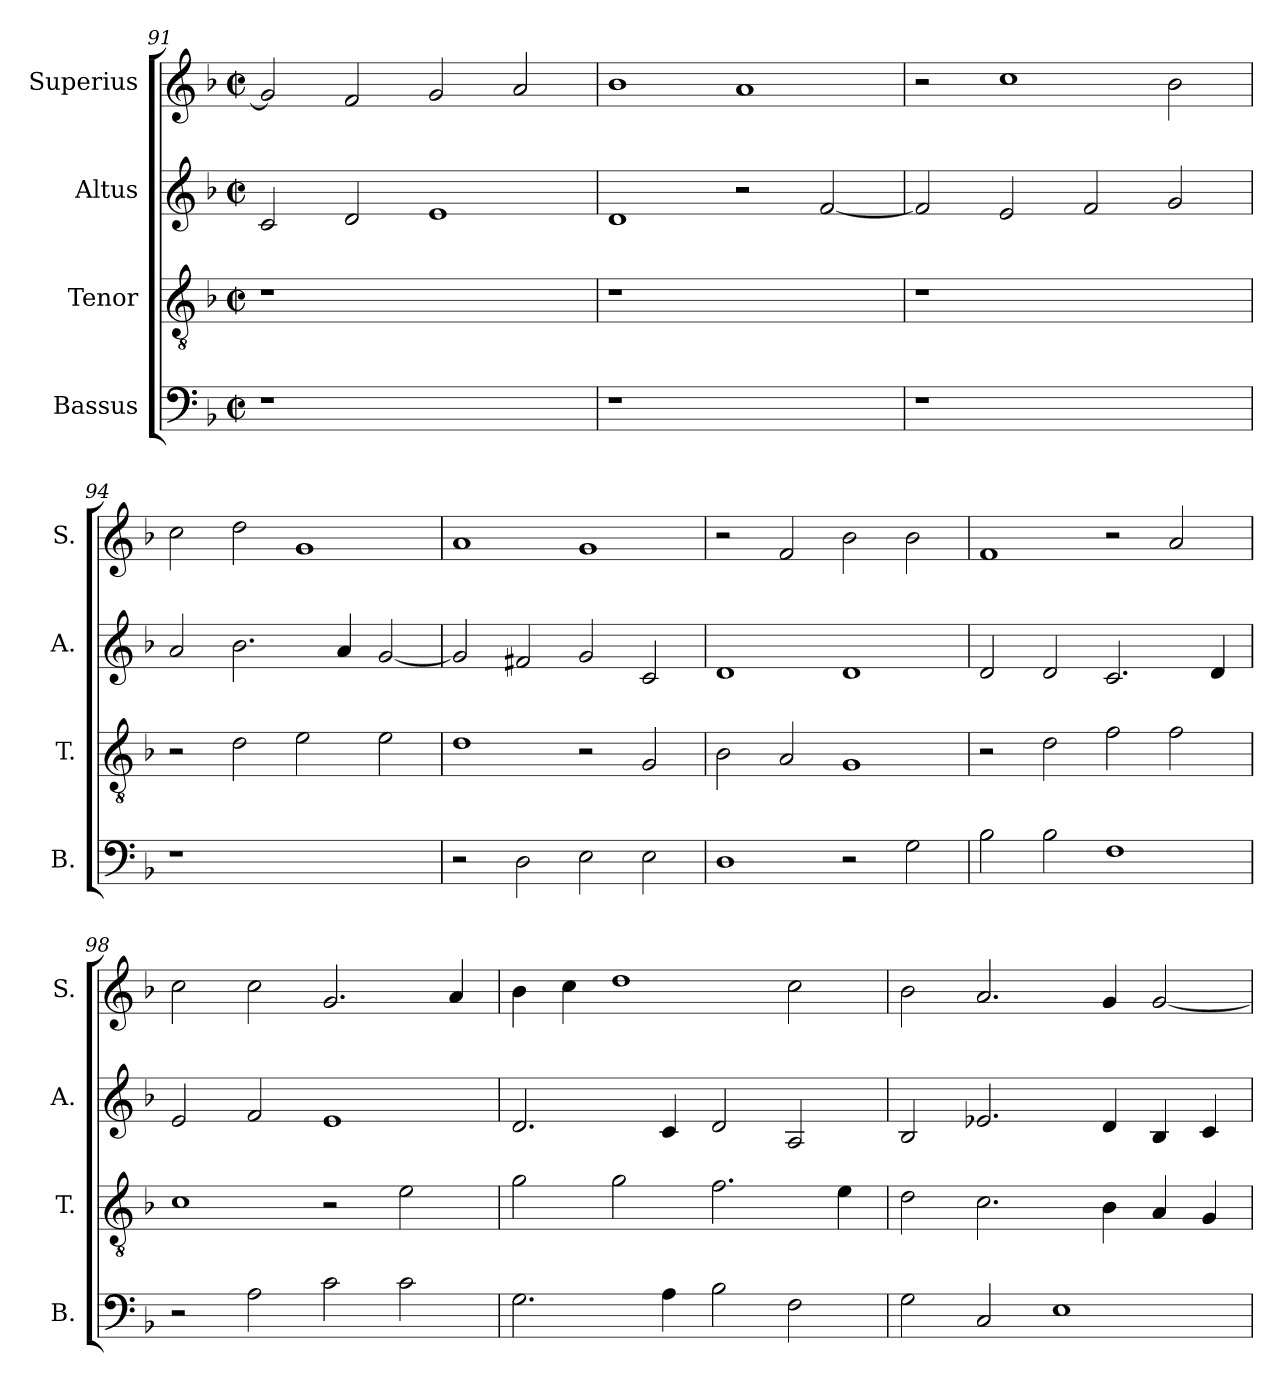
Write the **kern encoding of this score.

**kern	**kern	**kern	**kern
*part4	*part3	*part2	*part1
*staff4	*staff3	*staff2	*staff1
*I"Bassus	*I"Tenor	*I"Altus	*I"Superius
*I'B.	*I'T.	*I'A.	*I'S.
*clefF4	*clefGv2	*clefG2	*clefG2
*	*ITrd7c12	*	*
*k[b-]	*k[b-]	*k[b-]	*k[b-]
*F:	*F:	*F:	*F:
*M2/2	*M2/2	*M2/2	*M2/2
*met(c|)	*met(c|)	*met(c|)	*met(c|)
=91	=91	=91	=91
!LO:N:vis=1	!LO:N:vis=1	!	!
1r	1r	2ci/	2gi/]
.	.	2di/	2fi/
1ryy	1ryy	1ei	2gi/
.	.	.	2ai/
=92	=92	=92	=92
!LO:N:vis=1	!LO:N:vis=1	!	!
1r	1r	1di	1b-i
1ryy	1ryy	2r	1ai
.	.	[<2fi/	.
!!LO:LB:g=z
=93	=93	=93	=93
!LO:N:vis=1	!LO:N:vis=1	!	!
1r	1r	2fi/]	2r
.	.	2ei/	1cci
1ryy	1ryy	2fi/	.
.	.	2gi/	2b-i\
=94	=94	=94	=94
!LO:N:vis=1	!	!	!
1r	2r	2ai/	2cci\
.	2Di\	2.b-i\	2ddi\
1ryy	2Ei\	.	1gi
.	.	4ai/	.
.	2Ei\	[<2gi/	.
=95	=95	=95	=95
2r	1Di	2gi/]	1ai
2Di\	.	2f#Xi/	.
2Ei\	2r	2gi/	1gi
2Ei\	2GGi/	2ci/	.
=96	=96	=96	=96
1Di	2BB-i\	1di	2r
.	2AAi/	.	2fi/
2r	1GGi	1di	2b-i\
2Gi\	.	.	2b-i\
=97	=97	=97	=97
2B-i\	2r	2di/	1fi
2B-i\	2Di\	2di/	.
1Fi	2Fi\	2.ci/	2r
.	2Fi\	.	2ai/
.	.	4di/	.
=98	=98	=98	=98
2r	1Ci	2ei/	2cci\
2Ai\	.	2fi/	2cci\
2ci\	2r	1ei	2.gi/
2ci\	2Ei\	.	.
.	.	.	4ai/
!!LO:LB:g=z
=99	=99	=99	=99
2.Gi\	2Gi\	2.di/	4b-i\
.	.	.	4cci\
.	2Gi\	.	1ddi
4Ai\	.	4ci/	.
2B-i\	2.Fi\	2di/	.
2Fi\	.	2Ai/	2cci\
.	4Ei\	.	.
=100	=100	=100	=100
2Gi\	2Di\	2B-i/	2b-i\
2Ci/	2.Ci\	2.e-Xi/	2.ai/
1Ei	.	.	.
.	4BB-i\	4di/	4gi/
.	4AAi/	4B-i/	[<2gi/
.	4GGi/	4ci/	.
=	=	=	=
*-	*-	*-	*-
